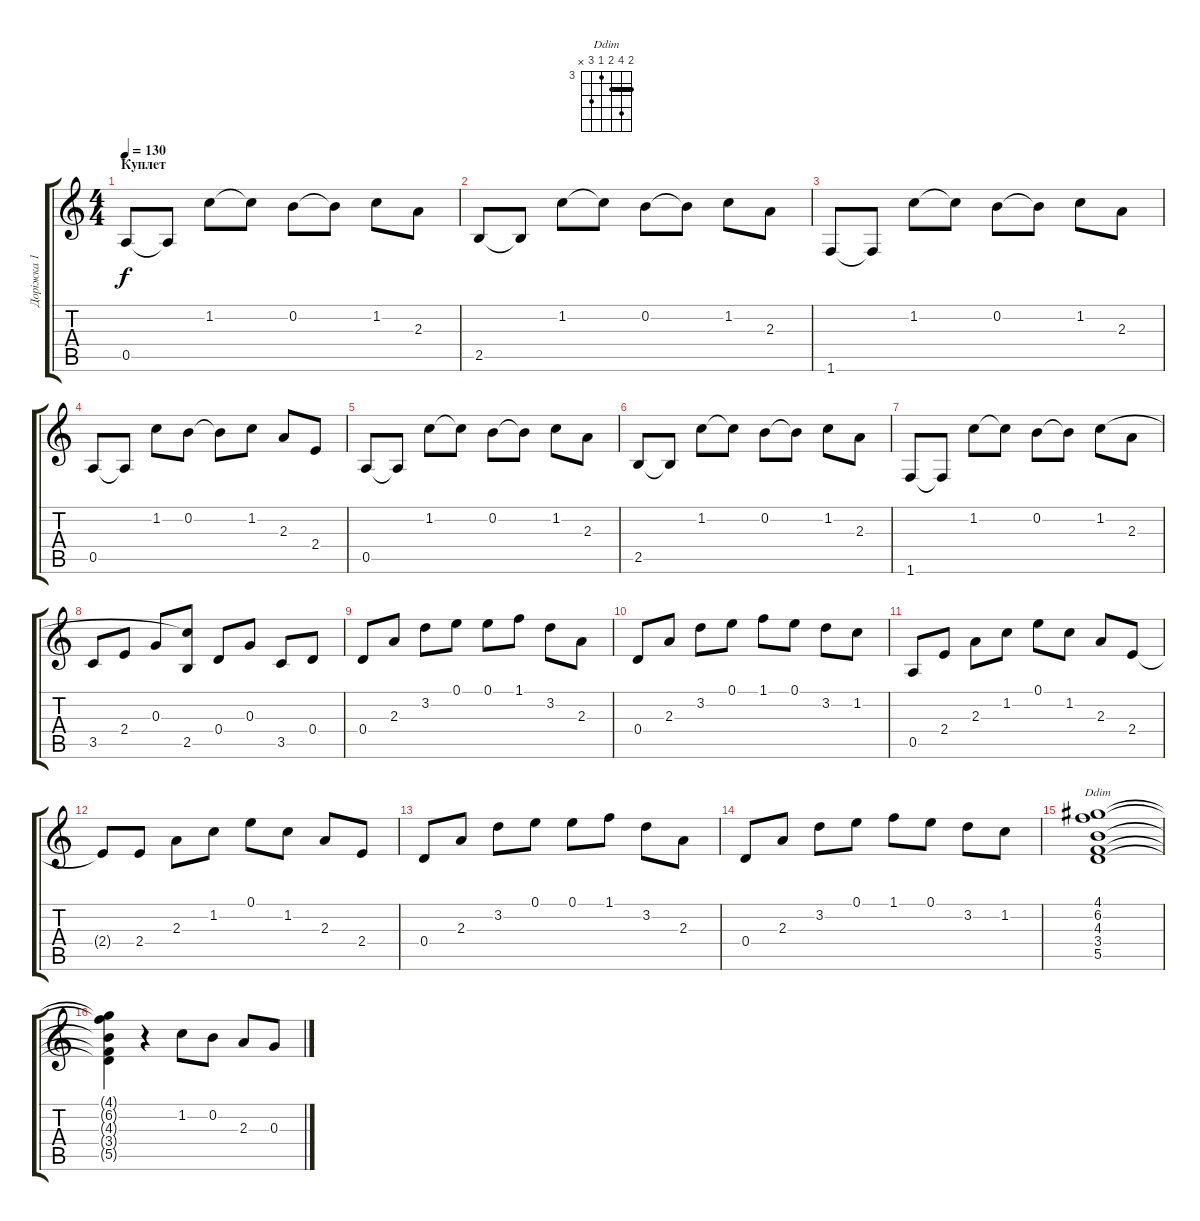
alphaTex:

\track ("Доріжка 1" "Доріжка 1") {instrument acousticguitarsteel}
\staff {score tabs}
\tuning (E4 B3 G3 D3 A2 E2) {hide}
\chord ("Ddim" 4 6 4 3 5 x) {firstfret 3 barre 4}
\ts (4 4)
\section ("" "Куплет")
\tempo 130
\clef g2
\ks c
0.5.8{dy f} 0.5{t}.8 1.2.8 1.2{t}.8 0.2.8 0.2{t}.8 1.2.8 2.3.8 |
2.5.8 2.5{t}.8 1.2.8 1.2{t}.8 0.2.8 0.2{t}.8 1.2.8 2.3.8 |
1.6.8 1.6{t}.8 1.2.8 1.2{t}.8 0.2.8 0.2{t}.8 1.2.8 2.3.8 |
0.5.8 0.5{t}.8 1.2.8 0.2.8 0.2{t}.8 1.2.8 2.3.8 2.4.8 |
0.5.8 0.5{t}.8 1.2.8 1.2{t}.8 0.2.8 0.2{t}.8 1.2.8 2.3.8 |
2.5.8 2.5{t}.8 1.2.8 1.2{t}.8 0.2.8 0.2{t}.8 1.2.8 2.3.8 |
1.6.8 1.6{t}.8 1.2.8 1.2{t}.8 0.2.8 0.2{t}.8 1.2.8 2.3.8 |
3.5.8 2.4.8 0.3.8 (1.2{t} 2.5).8 0.4.8 0.3.8 3.5.8 0.4.8 |
0.4.8 2.3.8 3.2.8 0.1.8 0.1.8 1.1.8 3.2.8 2.3.8 |
0.4.8 2.3.8 3.2.8 0.1.8 1.1.8 0.1.8 3.2.8 1.2.8 |
0.5.8 2.4.8 2.3.8 1.2.8 0.1.8 1.2.8 2.3.8 2.4.8 |
2.4{t}.8 2.4.8 2.3.8 1.2.8 0.1.8 1.2.8 2.3.8 2.4.8 |
0.4.8 2.3.8 3.2.8 0.1.8 0.1.8 1.1.8 3.2.8 2.3.8 |
0.4.8 2.3.8 3.2.8 0.1.8 1.1.8 0.1.8 3.2.8 1.2.8 |
(4.1 6.2 4.3 3.4 5.5).1{ch "Ddim" volume 10} |
(4.1{t} 6.2{t} 4.3{t} 3.4{t} 5.5{t}).4 r.4 1.2.8 0.2.8 2.3.8 0.3.8
